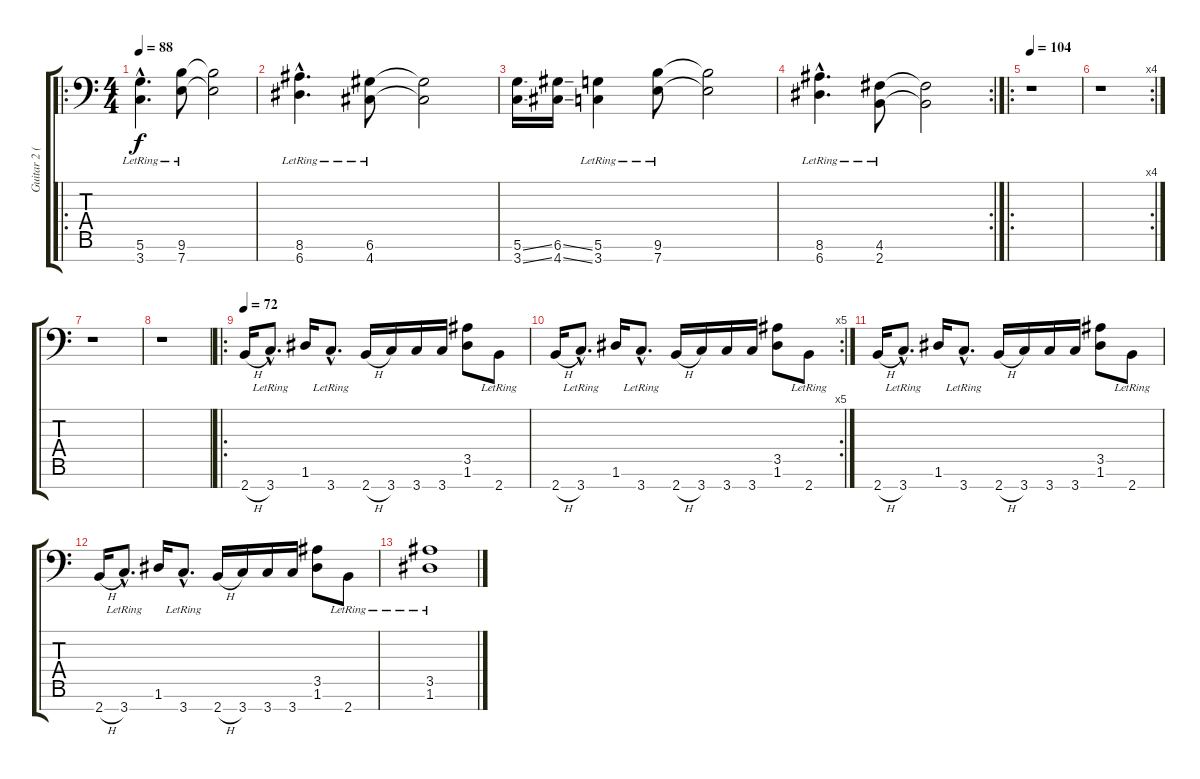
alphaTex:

\track ("Guitar 2 (Dist.)" "Guitar 2 (") {instrument distortionguitar}
\staff {score tabs}
\tuning (D4 A3 F3 C3 G2 D2 A1) {hide}
\ro
\ts (4 4)
\tempo 88
\clef f4
\ks c
(5.6{hac lr} 3.7{hac lr}).4{d dy f} (9.6{lr} 7.7{lr}).8 (9.6{t} 7.7{t}).2 |
(8.6{hac lr} 6.7{hac lr}).4{d} (6.6{lr} 4.7{lr}).8 (6.6{t} 4.7{t}).2 |
(5.6{ss} 3.7{ss}).16 (6.6{ss} 4.7{ss}).16 (5.6{lr} 3.7{lr}).4 (9.6{lr} 7.7{lr}).8 (9.6{t} 7.7{t}).2 |
\rc 2
(8.6{hac lr} 6.7{hac lr}).4{d} (4.6{lr} 2.7{lr}).8 (4.6{t} 2.7{t}).2 |
\ro
\tempo 104
r.1 |
\rc 4
r.1 |
r.1 |
r.1 |
\ro
\tempo 72
2.7{h}.16 3.7{hac lr}.8{d} 1.6.16 3.7{hac lr}.8{d} 2.7{h}.16 3.7.16 3.7.16 3.7.16 (3.5 1.6).8 2.7{lr}.8 |
\rc 5
2.7{h}.16 3.7{hac lr}.8{d} 1.6.16 3.7{hac lr}.8{d} 2.7{h}.16 3.7.16 3.7.16 3.7.16 (3.5 1.6).8 2.7{lr}.8 |
2.7{h}.16 3.7{hac lr}.8{d} 1.6.16 3.7{hac lr}.8{d} 2.7{h}.16 3.7.16 3.7.16 3.7.16 (3.5 1.6).8 2.7{lr}.8 |
2.7{h}.16 3.7{hac lr}.8{d} 1.6.16 3.7{hac lr}.8{d} 2.7{h}.16 3.7.16 3.7.16 3.7.16 (3.5 1.6).8 2.7{lr}.8 |
(3.5{lr} 1.6{lr}).1
